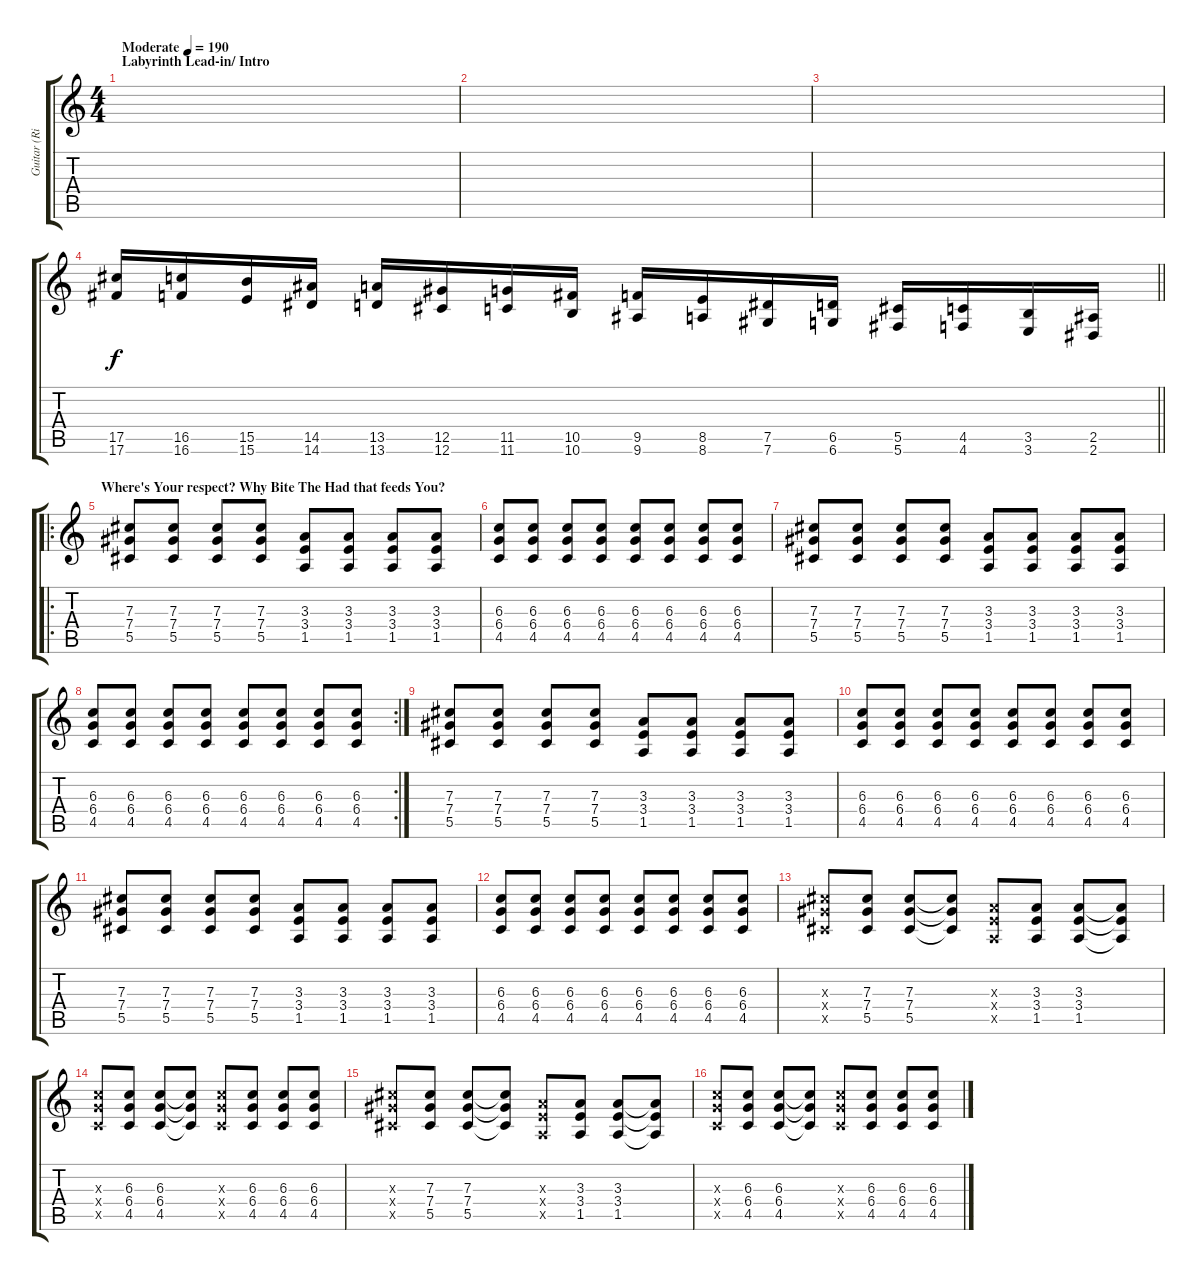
\track ("Guitar (Right)" "Guitar (Ri") {instrument distortionguitar}
\staff {score tabs}
\tuning (Eb4 Bb3 Gb3 Db3 Ab2 Db2) {hide}
\ts (4 4)
\section ("" "Labyrinth Lead-in/ Intro")
\tempo (190 "Moderate")
\clef g2
\ks c
|
|
|
\barLineRight lightlight
(17.5 17.6).16 (16.5 16.6).16 (15.5 15.6).16 (14.5 14.6).16 (13.5 13.6).16 (12.5 12.6).16 (11.5 11.6).16 (10.5 10.6).16 (9.5 9.6).16 (8.5 8.6).16 (7.5 7.6).16 (6.5 6.6).16 (5.5 5.6).16 (4.5 4.6).16 (3.5 3.6).16 (2.5 2.6).16 |
\ro
\section ("" "Where's Your respect? Why Bite The Had that feeds You?")
(7.3 7.4 5.5).8 (7.3 7.4 5.5).8 (7.3 7.4 5.5).8 (7.3 7.4 5.5).8 (3.3 3.4 1.5).8 (3.3 3.4 1.5).8 (3.3 3.4 1.5).8 (3.3 3.4 1.5).8 |
(6.3 6.4 4.5).8 (6.3 6.4 4.5).8 (6.3 6.4 4.5).8 (6.3 6.4 4.5).8 (6.3 6.4 4.5).8 (6.3 6.4 4.5).8 (6.3 6.4 4.5).8 (6.3 6.4 4.5).8 |
(7.3 7.4 5.5).8 (7.3 7.4 5.5).8 (7.3 7.4 5.5).8 (7.3 7.4 5.5).8 (3.3 3.4 1.5).8 (3.3 3.4 1.5).8 (3.3 3.4 1.5).8 (3.3 3.4 1.5).8 |
\rc 2
(6.3 6.4 4.5).8 (6.3 6.4 4.5).8 (6.3 6.4 4.5).8 (6.3 6.4 4.5).8 (6.3 6.4 4.5).8 (6.3 6.4 4.5).8 (6.3 6.4 4.5).8 (6.3 6.4 4.5).8 |
(7.3 7.4 5.5).8 (7.3 7.4 5.5).8 (7.3 7.4 5.5).8 (7.3 7.4 5.5).8 (3.3 3.4 1.5).8 (3.3 3.4 1.5).8 (3.3 3.4 1.5).8 (3.3 3.4 1.5).8 |
(6.3 6.4 4.5).8 (6.3 6.4 4.5).8 (6.3 6.4 4.5).8 (6.3 6.4 4.5).8 (6.3 6.4 4.5).8 (6.3 6.4 4.5).8 (6.3 6.4 4.5).8 (6.3 6.4 4.5).8 |
(7.3 7.4 5.5).8 (7.3 7.4 5.5).8 (7.3 7.4 5.5).8 (7.3 7.4 5.5).8 (3.3 3.4 1.5).8 (3.3 3.4 1.5).8 (3.3 3.4 1.5).8 (3.3 3.4 1.5).8 |
(6.3 6.4 4.5).8 (6.3 6.4 4.5).8 (6.3 6.4 4.5).8 (6.3 6.4 4.5).8 (6.3 6.4 4.5).8 (6.3 6.4 4.5).8 (6.3 6.4 4.5).8 (6.3 6.4 4.5).8 |
(7.3{x} 7.4{x} 5.5{x}).8 (7.3 7.4 5.5).8 (7.3 7.4 5.5).8 (7.3{t} 7.4{t} 5.5{t}).8 (3.3{x} 3.4{x} 1.5{x}).8 (3.3 3.4 1.5).8 (3.3 3.4 1.5).8 (3.3{t} 3.4{t} 1.5{t}).8 |
(6.3{x} 6.4{x} 4.5{x}).8 (6.3 6.4 4.5).8 (6.3 6.4 4.5).8 (6.3{t} 6.4{t} 4.5{t}).8 (6.3{x} 6.4{x} 4.5{x}).8 (6.3 6.4 4.5).8 (6.3 6.4 4.5).8 (6.3 6.4 4.5).8 |
(7.3{x} 7.4{x} 5.5{x}).8 (7.3 7.4 5.5).8 (7.3 7.4 5.5).8 (7.3{t} 7.4{t} 5.5{t}).8 (3.3{x} 3.4{x} 1.5{x}).8 (3.3 3.4 1.5).8 (3.3 3.4 1.5).8 (3.3{t} 3.4{t} 1.5{t}).8 |
(6.3{x} 6.4{x} 4.5{x}).8 (6.3 6.4 4.5).8 (6.3 6.4 4.5).8 (6.3{t} 6.4{t} 4.5{t}).8 (6.3{x} 6.4{x} 4.5{x}).8 (6.3 6.4 4.5).8 (6.3 6.4 4.5).8 (6.3 6.4 4.5).8
